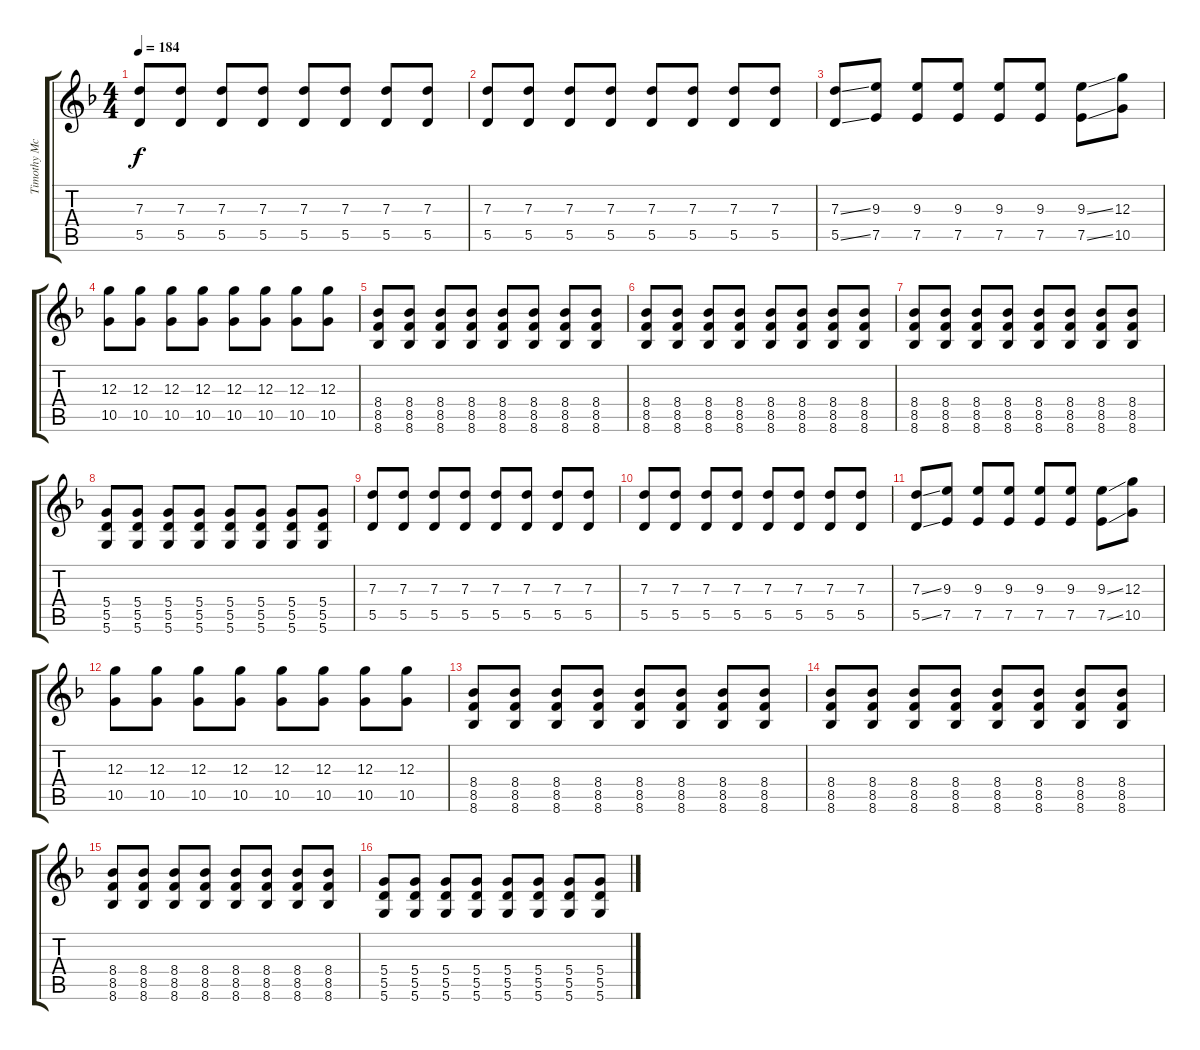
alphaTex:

\track ("Timothy McTague" "Timothy Mc") {instrument distortionguitar}
\staff {score tabs}
\tuning (E4 B3 G3 D3 A2 D2) {hide}
\ts (4 4)
\tempo 184
\clef g2
\ks dminor
(7.3 5.5).8{dy f} (7.3 5.5).8 (7.3 5.5).8 (7.3 5.5).8 (7.3 5.5).8 (7.3 5.5).8 (7.3 5.5).8 (7.3 5.5).8 |
(7.3 5.5).8 (7.3 5.5).8 (7.3 5.5).8 (7.3 5.5).8 (7.3 5.5).8 (7.3 5.5).8 (7.3 5.5).8 (7.3 5.5).8 |
(7.3{ss} 5.5{ss}).8 (9.3 7.5).8 (9.3 7.5).8 (9.3 7.5).8 (9.3 7.5).8 (9.3 7.5).8 (9.3{ss} 7.5{ss}).8 (12.3 10.5).8 |
(12.3 10.5).8 (12.3 10.5).8 (12.3 10.5).8 (12.3 10.5).8 (12.3 10.5).8 (12.3 10.5).8 (12.3 10.5).8 (12.3 10.5).8 |
(8.4 8.5 8.6).8 (8.4 8.5 8.6).8 (8.4 8.5 8.6).8 (8.4 8.5 8.6).8 (8.4 8.5 8.6).8 (8.4 8.5 8.6).8 (8.4 8.5 8.6).8 (8.4 8.5 8.6).8 |
(8.4 8.5 8.6).8 (8.4 8.5 8.6).8 (8.4 8.5 8.6).8 (8.4 8.5 8.6).8 (8.4 8.5 8.6).8 (8.4 8.5 8.6).8 (8.4 8.5 8.6).8 (8.4 8.5 8.6).8 |
(8.4 8.5 8.6).8 (8.4 8.5 8.6).8 (8.4 8.5 8.6).8 (8.4 8.5 8.6).8 (8.4 8.5 8.6).8 (8.4 8.5 8.6).8 (8.4 8.5 8.6).8 (8.4 8.5 8.6).8 |
(5.4 5.5 5.6).8 (5.4 5.5 5.6).8 (5.4 5.5 5.6).8 (5.4 5.5 5.6).8 (5.4 5.5 5.6).8 (5.4 5.5 5.6).8 (5.4 5.5 5.6).8 (5.4 5.5 5.6).8 |
(7.3 5.5).8 (7.3 5.5).8 (7.3 5.5).8 (7.3 5.5).8 (7.3 5.5).8 (7.3 5.5).8 (7.3 5.5).8 (7.3 5.5).8 |
(7.3 5.5).8 (7.3 5.5).8 (7.3 5.5).8 (7.3 5.5).8 (7.3 5.5).8 (7.3 5.5).8 (7.3 5.5).8 (7.3 5.5).8 |
(7.3{ss} 5.5{ss}).8 (9.3 7.5).8 (9.3 7.5).8 (9.3 7.5).8 (9.3 7.5).8 (9.3 7.5).8 (9.3{ss} 7.5{ss}).8 (12.3 10.5).8 |
(12.3 10.5).8 (12.3 10.5).8 (12.3 10.5).8 (12.3 10.5).8 (12.3 10.5).8 (12.3 10.5).8 (12.3 10.5).8 (12.3 10.5).8 |
(8.4 8.5 8.6).8 (8.4 8.5 8.6).8 (8.4 8.5 8.6).8 (8.4 8.5 8.6).8 (8.4 8.5 8.6).8 (8.4 8.5 8.6).8 (8.4 8.5 8.6).8 (8.4 8.5 8.6).8 |
(8.4 8.5 8.6).8 (8.4 8.5 8.6).8 (8.4 8.5 8.6).8 (8.4 8.5 8.6).8 (8.4 8.5 8.6).8 (8.4 8.5 8.6).8 (8.4 8.5 8.6).8 (8.4 8.5 8.6).8 |
(8.4 8.5 8.6).8 (8.4 8.5 8.6).8 (8.4 8.5 8.6).8 (8.4 8.5 8.6).8 (8.4 8.5 8.6).8 (8.4 8.5 8.6).8 (8.4 8.5 8.6).8 (8.4 8.5 8.6).8 |
(5.4 5.5 5.6).8 (5.4 5.5 5.6).8 (5.4 5.5 5.6).8 (5.4 5.5 5.6).8 (5.4 5.5 5.6).8 (5.4 5.5 5.6).8 (5.4 5.5 5.6).8 (5.4 5.5 5.6).8
